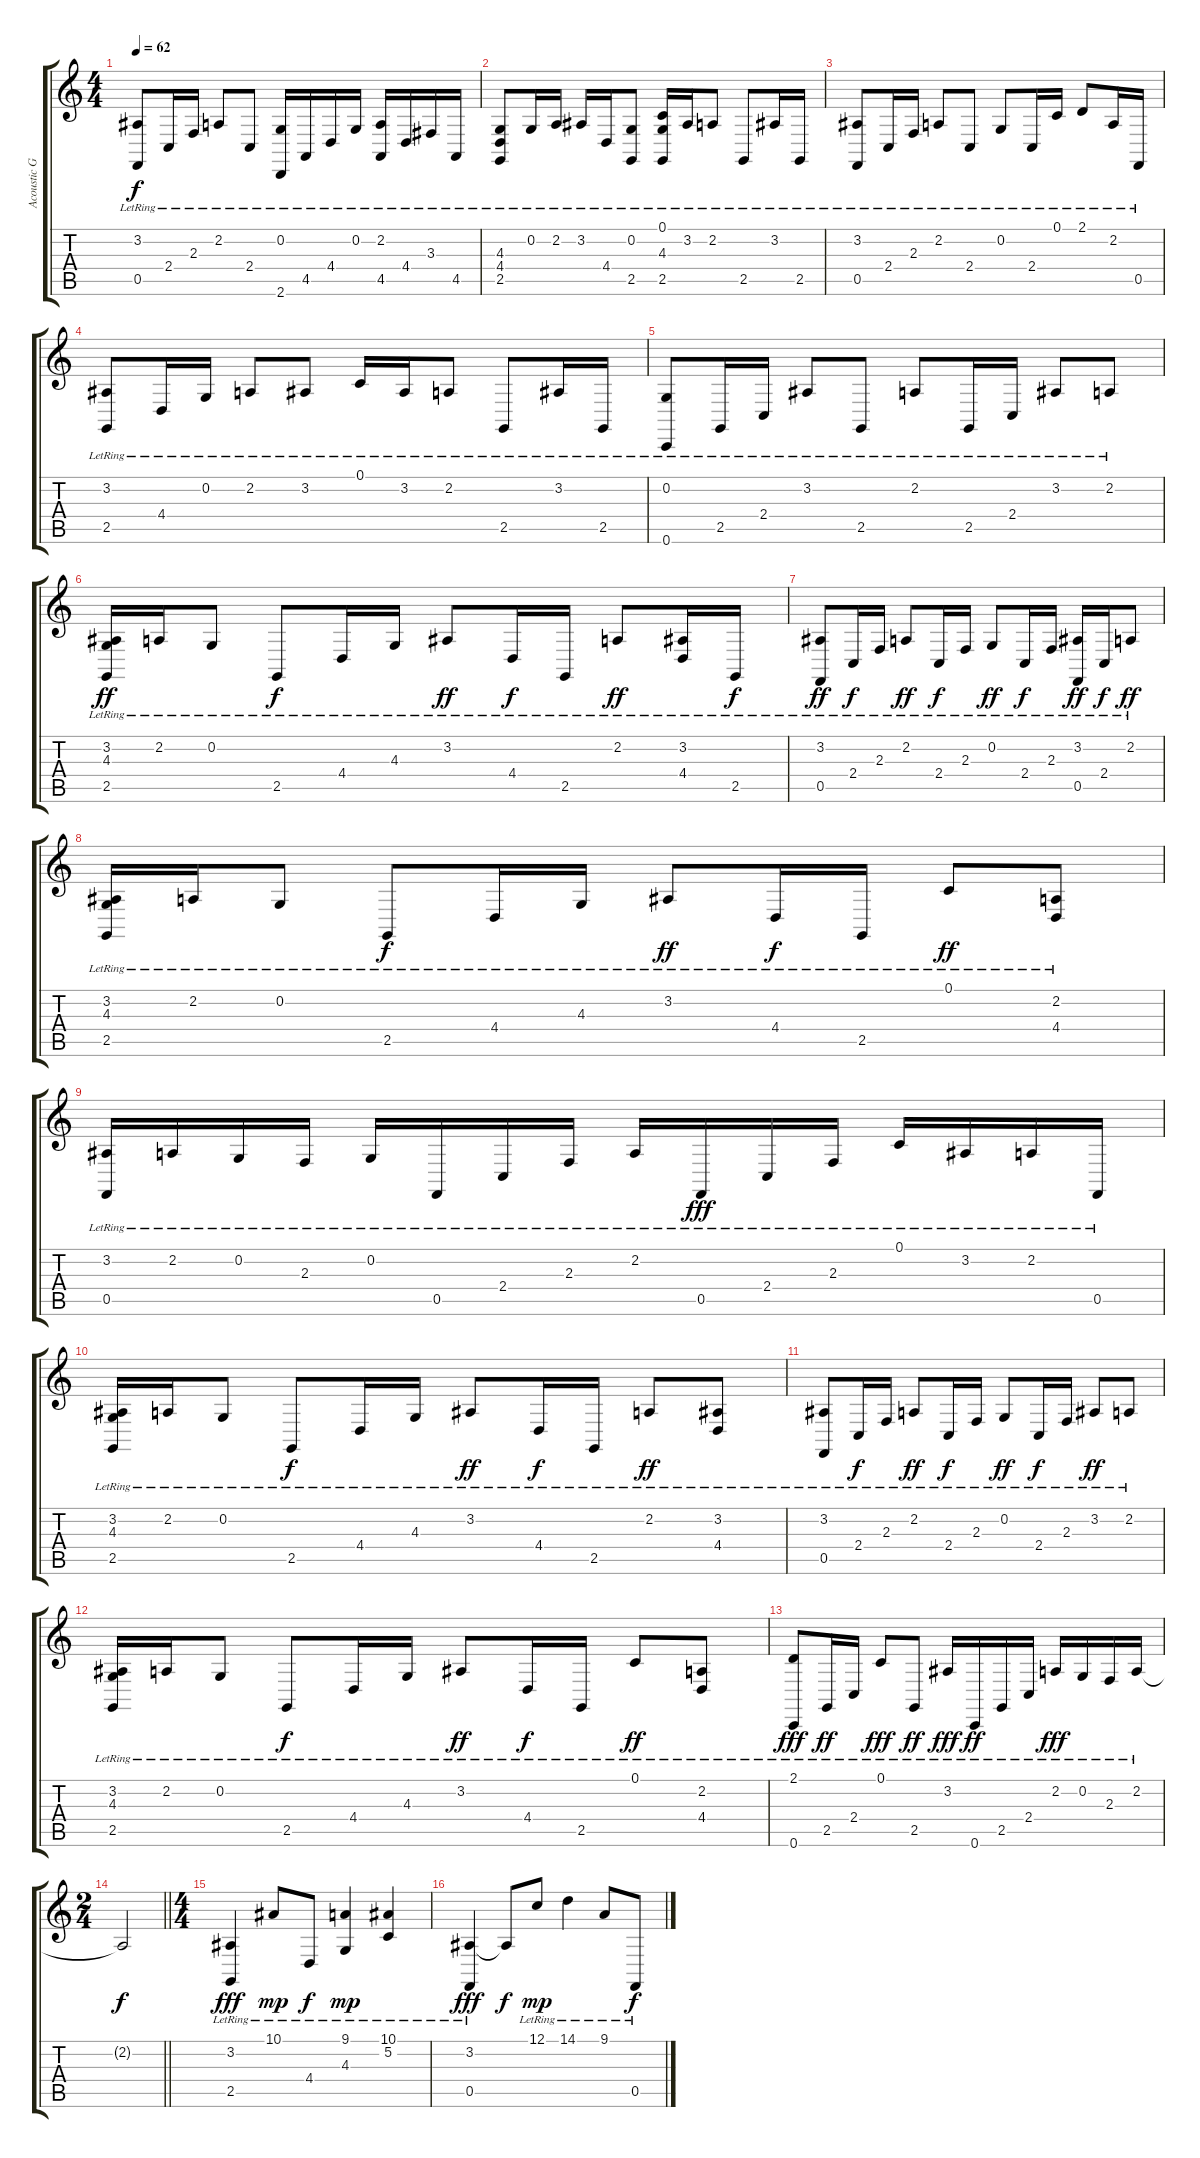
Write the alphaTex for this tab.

\track ("Acoustic Grand Piano" "Acoustic G") {instrument acousticgrandpiano}
\staff {score tabs}
\tuning (C4 G3 Eb3 Bb2 F2 C2) {hide}
\ts (4 4)
\tempo 62
\clef g2
\ks c
(3.2{lr} 0.5{lr}).8{dy f} 2.4{lr}.16 2.3{lr}.16 2.2{lr}.8 2.4{lr}.8 (0.2{lr} 2.6{lr}).16 4.5{lr}.16 4.4{lr}.16 0.2{lr}.16 (2.2{lr} 4.5{lr}).16 4.4{lr}.16 3.3{lr}.16 4.5{lr}.16 |
(4.3{lr} 4.4{lr} 2.5{lr}).8 0.2{lr}.16 2.2{lr}.16 3.2{lr}.16 4.4{lr}.16 (0.2{lr} 2.5{lr}).8 (0.1{lr} 4.3{lr} 2.5{lr}).16 3.2{lr}.16 2.2{lr}.8 2.5{lr}.8 3.2{lr}.16 2.5{lr}.16 |
(3.2{lr} 0.5{lr}).8 2.4{lr}.16 2.3{lr}.16 2.2{lr}.8 2.4{lr}.8 0.2{lr}.8 2.4{lr}.16 0.1{lr}.16 2.1{lr}.8 2.2{lr}.16 0.5{lr}.16 |
(3.2{lr} 2.5{lr}).8 4.4{lr}.16 0.2{lr}.16 2.2{lr}.8 3.2{lr}.8 0.1{lr}.16 3.2{lr}.16 2.2{lr}.8 2.5{lr}.8 3.2{lr}.16 2.5{lr}.16 |
(0.2{lr} 0.6{lr}).8 2.5{lr}.16 2.4{lr}.16 3.2{lr}.8 2.5{lr}.8 2.2{lr}.8 2.5{lr}.16 2.4{lr}.16 3.2{lr}.8 2.2{lr}.8 |
(3.2{lr} 4.3{lr} 2.5{lr}).16{dy ff} 2.2{lr}.16 0.2{lr}.8 2.5{lr}.8{dy f} 4.4{lr}.16 4.3{lr}.16 3.2{lr}.8{dy ff} 4.4{lr}.16{dy f} 2.5{lr}.16 2.2{lr}.8{dy ff} (3.2{lr} 4.4{lr}).16 2.5{lr}.16{dy f} |
(3.2{lr} 0.5{lr}).8{dy ff} 2.4{lr}.16{dy f} 2.3{lr}.16 2.2{lr}.8{dy ff} 2.4{lr}.16{dy f} 2.3{lr}.16 0.2{lr}.8{dy ff} 2.4{lr}.16{dy f} 2.3{lr}.16 (3.2{lr} 0.5{lr}).16{dy ff} 2.4{lr}.16{dy f} 2.2{lr}.8{dy ff} |
(3.2{lr} 4.3{lr} 2.5{lr}).16 2.2{lr}.16 0.2{lr}.8 2.5{lr}.8{dy f} 4.4{lr}.16 4.3{lr}.16 3.2{lr}.8{dy ff} 4.4{lr}.16{dy f} 2.5{lr}.16 0.1{lr}.8{dy ff} (2.2{lr} 4.4{lr}).8 |
(3.2{lr} 0.5{lr}).16 2.2{lr}.16 0.2{lr}.16 2.3{lr}.16 0.2{lr}.16 0.5{lr}.16 2.4{lr}.16 2.3{lr}.16 2.2{lr}.16 0.5{lr}.16{dy fff} 2.4{lr}.16 2.3{lr}.16 0.1{lr}.16 3.2{lr}.16 2.2{lr}.16 0.5{lr}.16 |
(3.2{lr} 4.3{lr} 2.5{lr}).16 2.2{lr}.16 0.2{lr}.8 2.5{lr}.8{dy f} 4.4{lr}.16 4.3{lr}.16 3.2{lr}.8{dy ff} 4.4{lr}.16{dy f} 2.5{lr}.16 2.2{lr}.8{dy ff} (3.2{lr} 4.4{lr}).8 |
(3.2{lr} 0.5{lr}).8 2.4{lr}.16{dy f} 2.3{lr}.16 2.2{lr}.8{dy ff} 2.4{lr}.16{dy f} 2.3{lr}.16 0.2{lr}.8{dy ff} 2.4{lr}.16{dy f} 2.3{lr}.16 3.2{lr}.8{dy ff} 2.2{lr}.8 |
(3.2{lr} 4.3{lr} 2.5{lr}).16 2.2{lr}.16 0.2{lr}.8 2.5{lr}.8{dy f} 4.4{lr}.16 4.3{lr}.16 3.2{lr}.8{dy ff} 4.4{lr}.16{dy f} 2.5{lr}.16 0.1{lr}.8{dy ff} (2.2{lr} 4.4{lr}).8 |
(2.1{lr} 0.6{lr}).8{dy fff} 2.5{lr}.16{dy ff} 2.4{lr}.16 0.1{lr}.8{dy fff} 2.5{lr}.8{dy ff} 3.2{lr}.16{dy fff} 0.6{lr}.16{dy ff} 2.5{lr}.16 2.4{lr}.16 2.2{lr}.16{dy fff} 0.2{lr}.16 2.3{lr}.16 2.2{lr}.16 |
\ts (2 4)
\barLineRight lightlight
2.2{t}.2{dy f} |
\ts (4 4)
(3.2{lr} 2.5{lr}).4{dy fff} 10.1{lr}.8{dy mp} 4.4{lr}.8{dy f} (9.1{lr} 4.3{lr}).4{dy mp} (10.1{lr} 5.2{lr}).4 |
(3.2{lr} 0.5{lr}).4{dy fff} 3.2{t}.8{dy f} 12.1{lr}.8{dy mp} 14.1{lr}.4 9.1{lr}.8 0.5{lr}.8{dy f}
